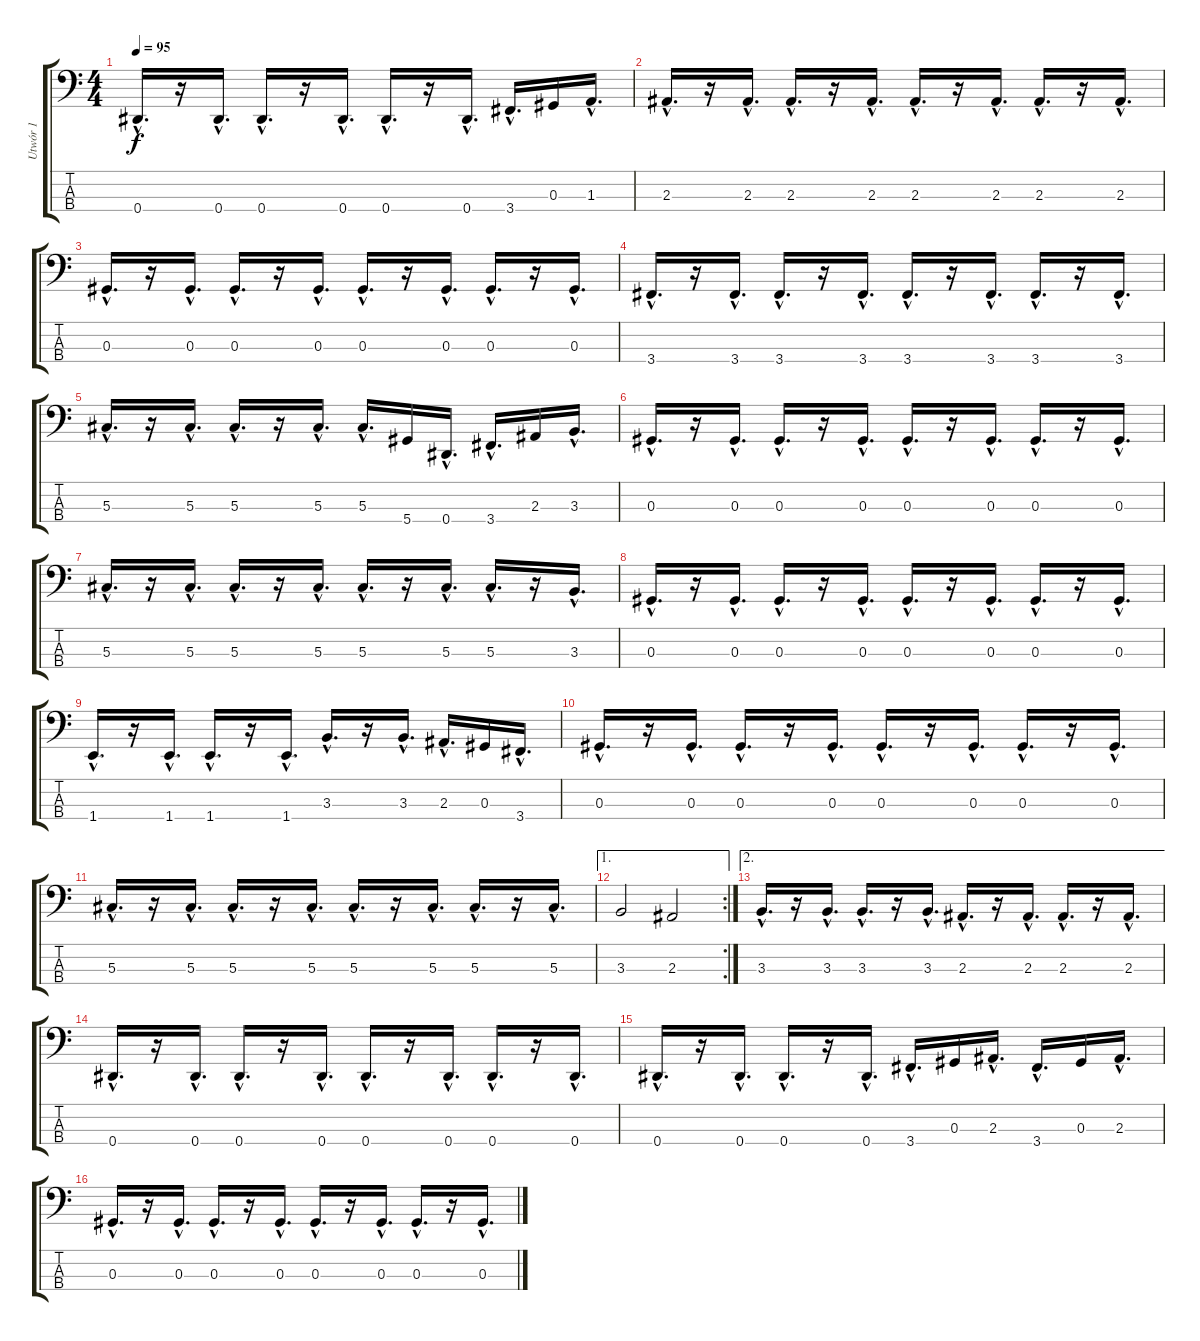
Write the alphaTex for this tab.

\track ("Utwór 1" "Utwór 1") {instrument electricbassfinger}
\staff {score tabs}
\tuning (Gb2 Db2 Ab1 Eb1) {hide}
\ts (4 4)
\tempo 95
\clef f4
\ks c
0.4{hac}.16{d dy f} r.16 0.4{hac}.16{d} 0.4{hac}.16{d} r.16 0.4{hac}.16{d} 0.4{hac}.16{d} r.16 0.4{hac}.16{d} 3.4{hac}.16{d} 0.3.16 1.3{hac}.16{d} |
2.3{hac}.16{d} r.16 2.3{hac}.16{d} 2.3{hac}.16{d} r.16 2.3{hac}.16{d} 2.3{hac}.16{d} r.16 2.3{hac}.16{d} 2.3{hac}.16{d} r.16 2.3{hac}.16{d} |
0.3{hac}.16{d} r.16 0.3{hac}.16{d} 0.3{hac}.16{d} r.16 0.3{hac}.16{d} 0.3{hac}.16{d} r.16 0.3{hac}.16{d} 0.3{hac}.16{d} r.16 0.3{hac}.16{d} |
3.4{hac}.16{d} r.16 3.4{hac}.16{d} 3.4{hac}.16{d} r.16 3.4{hac}.16{d} 3.4{hac}.16{d} r.16 3.4{hac}.16{d} 3.4{hac}.16{d} r.16 3.4{hac}.16{d} |
5.3{hac}.16{d} r.16 5.3{hac}.16{d} 5.3{hac}.16{d} r.16 5.3{hac}.16{d} 5.3{hac}.16{d} 5.4.16 0.4{hac}.16{d} 3.4{hac}.16{d} 2.3.16 3.3{hac}.16{d} |
0.3{hac}.16{d} r.16 0.3{hac}.16{d} 0.3{hac}.16{d} r.16 0.3{hac}.16{d} 0.3{hac}.16{d} r.16 0.3{hac}.16{d} 0.3{hac}.16{d} r.16 0.3{hac}.16{d} |
5.3{hac}.16{d} r.16 5.3{hac}.16{d} 5.3{hac}.16{d} r.16 5.3{hac}.16{d} 5.3{hac}.16{d} r.16 5.3{hac}.16{d} 5.3{hac}.16{d} r.16 3.3{hac}.16{d} |
0.3{hac}.16{d} r.16 0.3{hac}.16{d} 0.3{hac}.16{d} r.16 0.3{hac}.16{d} 0.3{hac}.16{d} r.16 0.3{hac}.16{d} 0.3{hac}.16{d} r.16 0.3{hac}.16{d} |
1.4{hac}.16{d} r.16 1.4{hac}.16{d} 1.4{hac}.16{d} r.16 1.4{hac}.16{d} 3.3{hac}.16{d} r.16 3.3{hac}.16{d} 2.3{hac}.16{d} 0.3.16 3.4{hac}.16{d} |
0.3{hac}.16{d} r.16 0.3{hac}.16{d} 0.3{hac}.16{d} r.16 0.3{hac}.16{d} 0.3{hac}.16{d} r.16 0.3{hac}.16{d} 0.3{hac}.16{d} r.16 0.3{hac}.16{d} |
5.3{hac}.16{d} r.16 5.3{hac}.16{d} 5.3{hac}.16{d} r.16 5.3{hac}.16{d} 5.3{hac}.16{d} r.16 5.3{hac}.16{d} 5.3{hac}.16{d} r.16 5.3{hac}.16{d} |
\ae 1
\rc 2
3.3.2 2.3.2 |
\ae 2
3.3{hac}.16{d} r.16 3.3{hac}.16{d} 3.3{hac}.16{d} r.16 3.3{hac}.16{d} 2.3{hac}.16{d} r.16 2.3{hac}.16{d} 2.3{hac}.16{d} r.16 2.3{hac}.16{d} |
0.4{hac}.16{d} r.16 0.4{hac}.16{d} 0.4{hac}.16{d} r.16 0.4{hac}.16{d} 0.4{hac}.16{d} r.16 0.4{hac}.16{d} 0.4{hac}.16{d} r.16 0.4{hac}.16{d} |
0.4{hac}.16{d} r.16 0.4{hac}.16{d} 0.4{hac}.16{d} r.16 0.4{hac}.16{d} 3.4{hac}.16{d} 0.3.16 2.3{hac}.16{d} 3.4{hac}.16{d} 0.3.16 2.3{hac}.16{d} |
0.3{hac}.16{d} r.16 0.3{hac}.16{d} 0.3{hac}.16{d} r.16 0.3{hac}.16{d} 0.3{hac}.16{d} r.16 0.3{hac}.16{d} 0.3{hac}.16{d} r.16 0.3{hac}.16{d}
